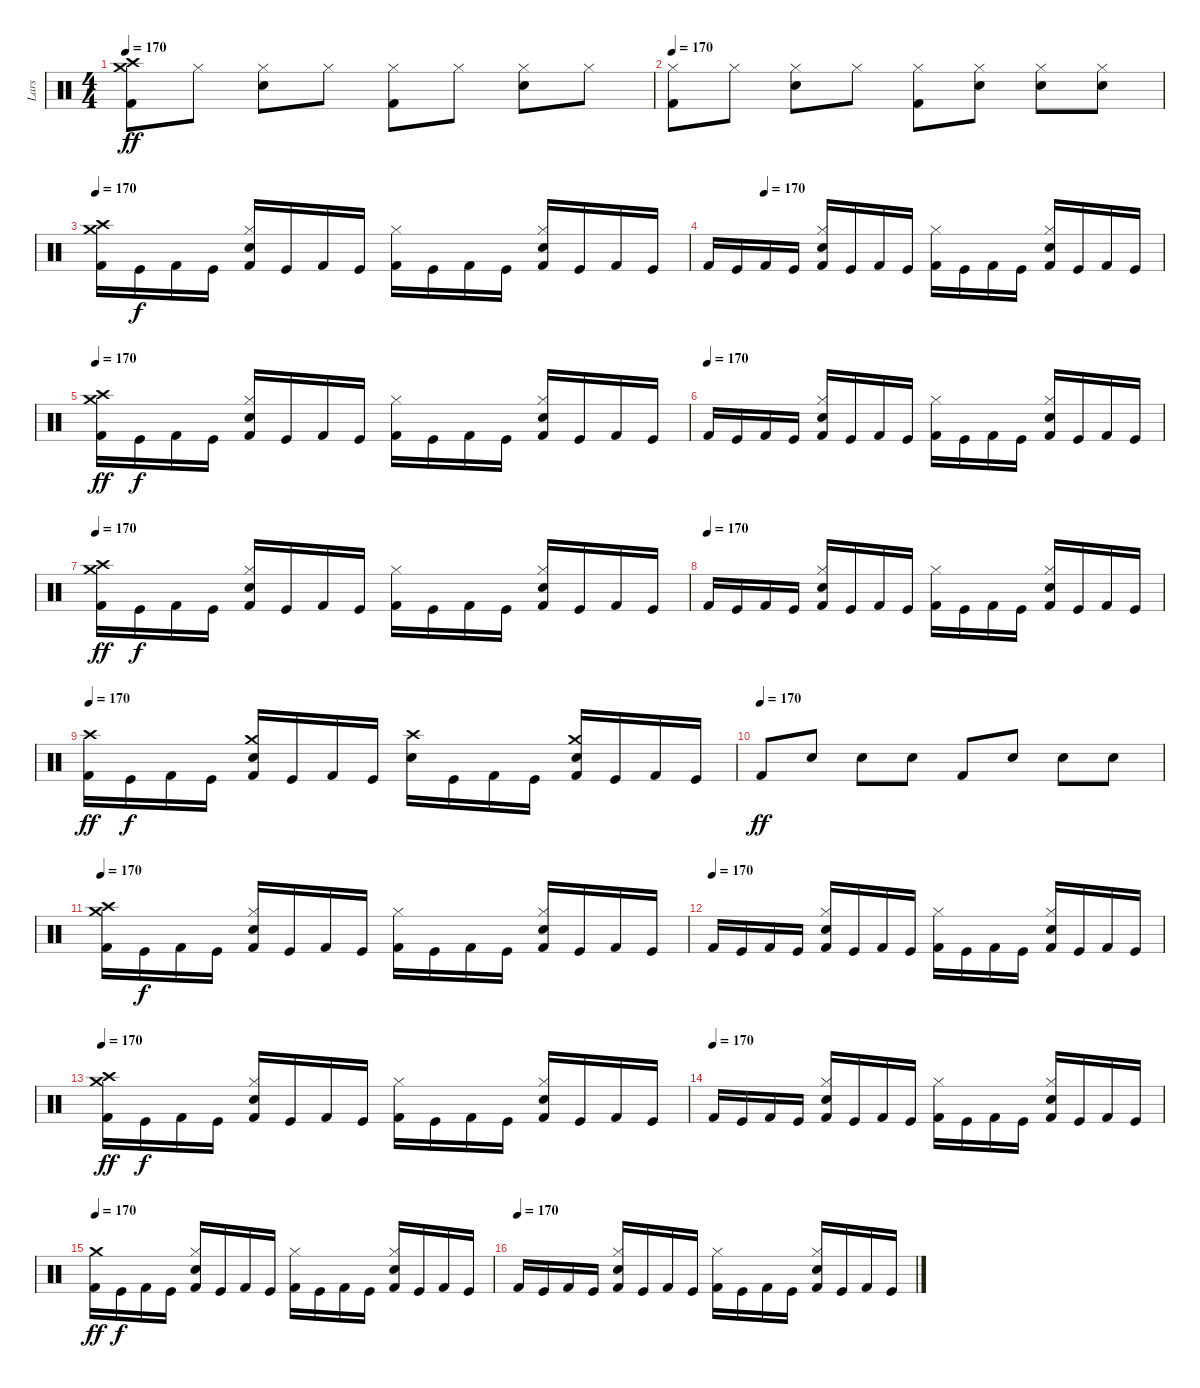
\track ("Lars" "Lars") {instrument percussion}
\staff {score}
\articulation defaults
\ts (4 4)
\tempo 170
\clef neutral
\ks c
("Kick (hit) 2" "Crash high (hit)" "Crash medium (hit)").8{dy ff} "Hi-Hat (closed)".8 ("Snare (hit) 2" "Hi-Hat (closed)").8 "Hi-Hat (closed)".8 ("Kick (hit) 2" "Hi-Hat (closed)").8 "Hi-Hat (closed)".8 ("Snare (hit) 2" "Hi-Hat (closed)").8 "Hi-Hat (closed)".8 |
\tempo 170
("Kick (hit) 2" "Hi-Hat (closed)").8 "Hi-Hat (closed)".8 ("Snare (hit) 2" "Hi-Hat (closed)").8 "Hi-Hat (closed)".8 ("Kick (hit) 2" "Hi-Hat (closed)").8 ("Snare (hit) 2" "Hi-Hat (closed)").8 ("Snare (hit) 2" "Hi-Hat (closed)").8 ("Snare (hit) 2" "Hi-Hat (closed)").8 |
\tempo 170
("Crash high (hit)" "Kick (hit) 2" "Crash medium (hit)").16 "Kick (hit)".16{dy f} "Kick (hit) 2".16 "Kick (hit)".16 ("Snare (hit) 2" "Hi-Hat (closed)" "Kick (hit) 2").16 "Kick (hit)".16 "Kick (hit) 2".16 "Kick (hit)".16 ("Hi-Hat (closed)" "Kick (hit) 2").16 "Kick (hit)".16 "Kick (hit) 2".16 "Kick (hit)".16 ("Snare (hit) 2" "Hi-Hat (closed)" "Kick (hit) 2").16 "Kick (hit)".16 "Kick (hit) 2".16 "Kick (hit)".16 |
\tempo (170 0.125)
"Kick (hit) 2".16 "Kick (hit)".16 "Kick (hit) 2".16 "Kick (hit)".16 ("Snare (hit) 2" "Hi-Hat (closed)" "Kick (hit) 2").16 "Kick (hit)".16 "Kick (hit) 2".16 "Kick (hit)".16 ("Hi-Hat (closed)" "Kick (hit) 2").16 "Kick (hit)".16 "Kick (hit) 2".16 "Kick (hit)".16 ("Snare (hit) 2" "Hi-Hat (closed)" "Kick (hit) 2").16 "Kick (hit)".16 "Kick (hit) 2".16 "Kick (hit)".16 |
\tempo 170
("Crash high (hit)" "Kick (hit) 2" "Crash medium (hit)").16{dy ff} "Kick (hit)".16{dy f} "Kick (hit) 2".16 "Kick (hit)".16 ("Snare (hit) 2" "Hi-Hat (closed)" "Kick (hit) 2").16 "Kick (hit)".16 "Kick (hit) 2".16 "Kick (hit)".16 ("Hi-Hat (closed)" "Kick (hit) 2").16 "Kick (hit)".16 "Kick (hit) 2".16 "Kick (hit)".16 ("Snare (hit) 2" "Hi-Hat (closed)" "Kick (hit) 2").16 "Kick (hit)".16 "Kick (hit) 2".16 "Kick (hit)".16 |
\tempo (170)
"Kick (hit) 2".16 "Kick (hit)".16 "Kick (hit) 2".16 "Kick (hit)".16 ("Snare (hit) 2" "Hi-Hat (closed)" "Kick (hit) 2").16 "Kick (hit)".16 "Kick (hit) 2".16 "Kick (hit)".16 ("Hi-Hat (closed)" "Kick (hit) 2").16 "Kick (hit)".16 "Kick (hit) 2".16 "Kick (hit)".16 ("Snare (hit) 2" "Hi-Hat (closed)" "Kick (hit) 2").16 "Kick (hit)".16 "Kick (hit) 2".16 "Kick (hit)".16 |
\tempo 170
("Crash high (hit)" "Kick (hit) 2" "Crash medium (hit)").16{dy ff} "Kick (hit)".16{dy f} "Kick (hit) 2".16 "Kick (hit)".16 ("Snare (hit) 2" "Hi-Hat (closed)" "Kick (hit) 2").16 "Kick (hit)".16 "Kick (hit) 2".16 "Kick (hit)".16 ("Hi-Hat (closed)" "Kick (hit) 2").16 "Kick (hit)".16 "Kick (hit) 2".16 "Kick (hit)".16 ("Snare (hit) 2" "Hi-Hat (closed)" "Kick (hit) 2").16 "Kick (hit)".16 "Kick (hit) 2".16 "Kick (hit)".16 |
\tempo (170)
"Kick (hit) 2".16 "Kick (hit)".16 "Kick (hit) 2".16 "Kick (hit)".16 ("Snare (hit) 2" "Hi-Hat (closed)" "Kick (hit) 2").16 "Kick (hit)".16 "Kick (hit) 2".16 "Kick (hit)".16 ("Hi-Hat (closed)" "Kick (hit) 2").16 "Kick (hit)".16 "Kick (hit) 2".16 "Kick (hit)".16 ("Snare (hit) 2" "Hi-Hat (closed)" "Kick (hit) 2").16 "Kick (hit)".16 "Kick (hit) 2".16 "Kick (hit)".16 |
\tempo 170
("Crash high (hit)" "Kick (hit) 2").16{dy ff} "Kick (hit)".16{dy f} "Kick (hit) 2".16 "Kick (hit)".16 ("Snare (hit) 2" "Crash medium (hit)" "Kick (hit) 2").16 "Kick (hit)".16 "Kick (hit) 2".16 "Kick (hit)".16 ("Snare (hit) 2" "Crash high (hit)").16 "Kick (hit)".16 "Kick (hit) 2".16 "Kick (hit)".16 ("Snare (hit) 2" "Crash medium (hit)" "Kick (hit) 2").16 "Kick (hit)".16 "Kick (hit) 2".16 "Kick (hit)".16 |
\tempo (170)
"Kick (hit) 2".8{dy ff} "Snare (hit) 2".8 "Snare (hit) 2".8 "Snare (hit) 2".8 "Kick (hit) 2".8 "Snare (hit) 2".8 "Snare (hit) 2".8 "Snare (hit) 2".8 |
\tempo 170
("Crash high (hit)" "Kick (hit) 2" "Crash medium (hit)").16 "Kick (hit)".16{dy f} "Kick (hit) 2".16 "Kick (hit)".16 ("Snare (hit) 2" "Hi-Hat (closed)" "Kick (hit) 2").16 "Kick (hit)".16 "Kick (hit) 2".16 "Kick (hit)".16 ("Hi-Hat (closed)" "Kick (hit) 2").16 "Kick (hit)".16 "Kick (hit) 2".16 "Kick (hit)".16 ("Snare (hit) 2" "Hi-Hat (closed)" "Kick (hit) 2").16 "Kick (hit)".16 "Kick (hit) 2".16 "Kick (hit)".16 |
\tempo (170)
"Kick (hit) 2".16 "Kick (hit)".16 "Kick (hit) 2".16 "Kick (hit)".16 ("Snare (hit) 2" "Hi-Hat (closed)" "Kick (hit) 2").16 "Kick (hit)".16 "Kick (hit) 2".16 "Kick (hit)".16 ("Hi-Hat (closed)" "Kick (hit) 2").16 "Kick (hit)".16 "Kick (hit) 2".16 "Kick (hit)".16 ("Snare (hit) 2" "Hi-Hat (closed)" "Kick (hit) 2").16 "Kick (hit)".16 "Kick (hit) 2".16 "Kick (hit)".16 |
\tempo 170
("Crash medium (hit)" "Kick (hit) 2" "Crash high (hit)").16{dy ff} "Kick (hit)".16{dy f} "Kick (hit) 2".16 "Kick (hit)".16 ("Snare (hit) 2" "Hi-Hat (closed)" "Kick (hit) 2").16 "Kick (hit)".16 "Kick (hit) 2".16 "Kick (hit)".16 ("Hi-Hat (closed)" "Kick (hit) 2").16 "Kick (hit)".16 "Kick (hit) 2".16 "Kick (hit)".16 ("Snare (hit) 2" "Hi-Hat (closed)" "Kick (hit) 2").16 "Kick (hit)".16 "Kick (hit) 2".16 "Kick (hit)".16 |
\tempo (170)
"Kick (hit) 2".16 "Kick (hit)".16 "Kick (hit) 2".16 "Kick (hit)".16 ("Snare (hit) 2" "Hi-Hat (closed)" "Kick (hit) 2").16 "Kick (hit)".16 "Kick (hit) 2".16 "Kick (hit)".16 ("Hi-Hat (closed)" "Kick (hit) 2").16 "Kick (hit)".16 "Kick (hit) 2".16 "Kick (hit)".16 ("Snare (hit) 2" "Hi-Hat (closed)" "Kick (hit) 2").16 "Kick (hit)".16 "Kick (hit) 2".16 "Kick (hit)".16 |
\tempo 170
("Crash medium (hit)" "Kick (hit) 2").16{dy ff} "Kick (hit)".16{dy f} "Kick (hit) 2".16 "Kick (hit)".16 ("Snare (hit) 2" "Hi-Hat (closed)" "Kick (hit) 2").16 "Kick (hit)".16 "Kick (hit) 2".16 "Kick (hit)".16 ("Hi-Hat (closed)" "Kick (hit) 2").16 "Kick (hit)".16 "Kick (hit) 2".16 "Kick (hit)".16 ("Snare (hit) 2" "Hi-Hat (closed)" "Kick (hit) 2").16 "Kick (hit)".16 "Kick (hit) 2".16 "Kick (hit)".16 |
\tempo (170)
"Kick (hit) 2".16 "Kick (hit)".16 "Kick (hit) 2".16 "Kick (hit)".16 ("Snare (hit) 2" "Hi-Hat (closed)" "Kick (hit) 2").16 "Kick (hit)".16 "Kick (hit) 2".16 "Kick (hit)".16 ("Hi-Hat (closed)" "Kick (hit) 2").16 "Kick (hit)".16 "Kick (hit) 2".16 "Kick (hit)".16 ("Snare (hit) 2" "Hi-Hat (closed)" "Kick (hit) 2").16 "Kick (hit)".16 "Kick (hit) 2".16 "Kick (hit)".16
